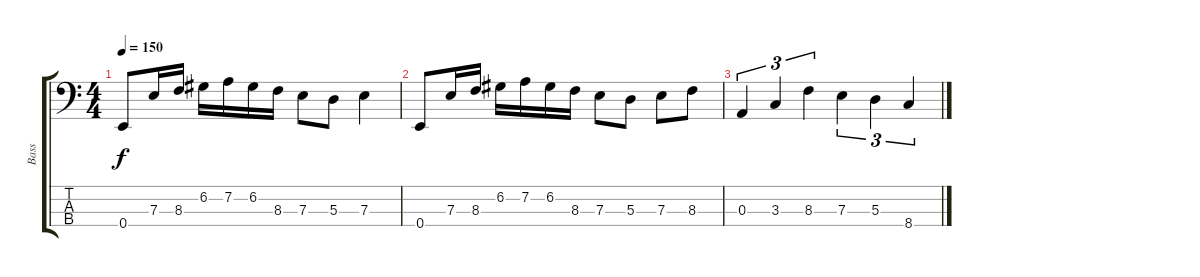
\track ("Bass" "Bass") {instrument electricbasspick}
\staff {score tabs}
\tuning (G2 D2 A1 E1) {hide}
\ts (4 4)
\tempo 150
\clef f4
\ks c
0.4.8{dy f} 7.3.16 8.3.16 6.2.16 7.2.16 6.2.16 8.3.16 7.3.8 5.3.8 7.3.4 |
0.4.8{volume 0} 7.3.16 8.3.16 6.2.16 7.2.16 6.2.16 8.3.16 7.3.8 5.3.8 7.3.8 8.3.8 |
0.3.4{tu (3 2)} 3.3.4{tu (3 2)} 8.3.4{tu (3 2)} 7.3.4{tu (3 2)} 5.3.4{tu (3 2)} 8.4.4{tu (3 2)}
